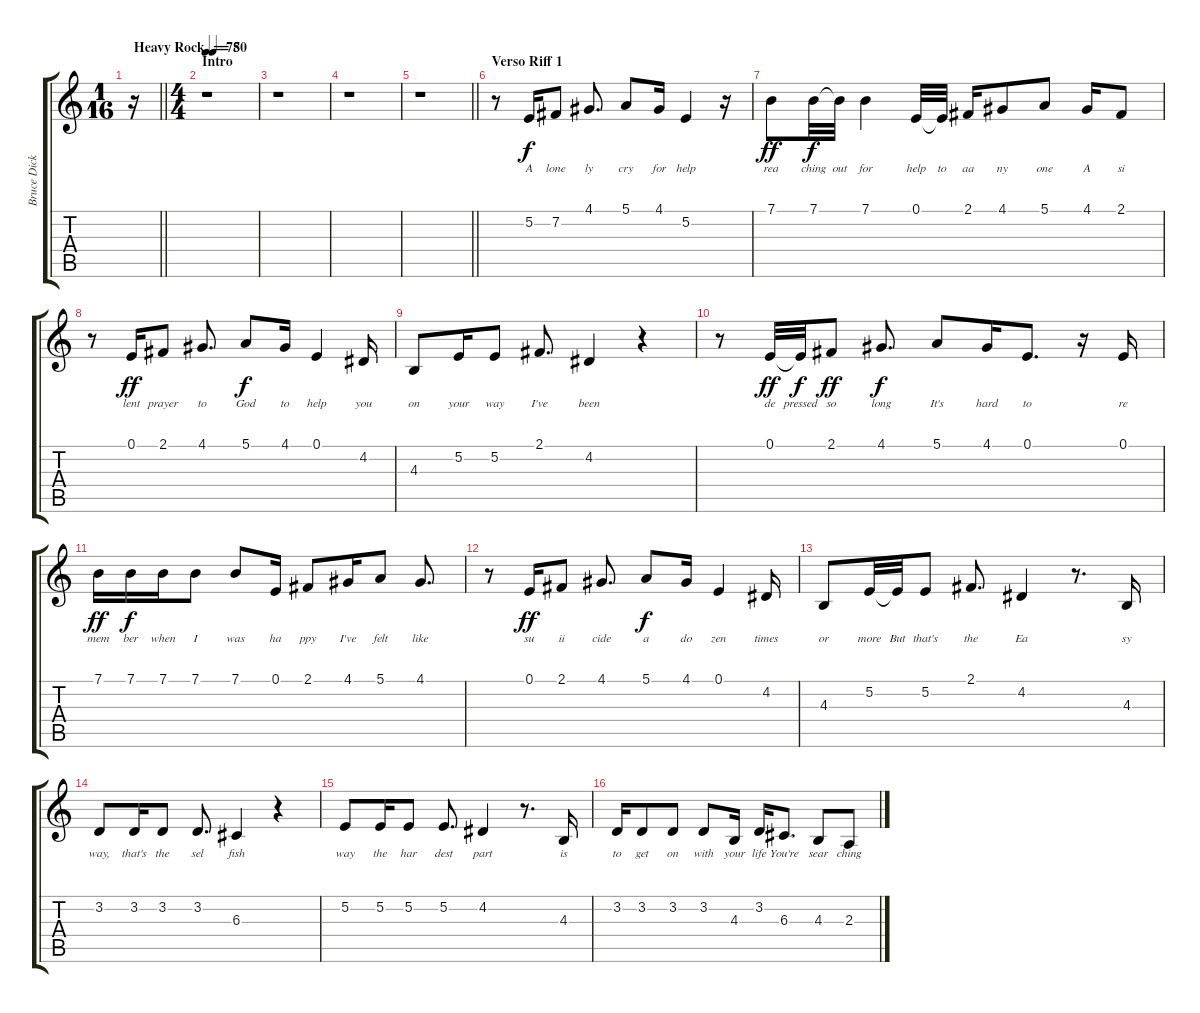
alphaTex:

\track ("Bruce Dickinson" "Bruce Dick") {instrument lead2sawtooth}
\staff {score tabs}
\tuning (E4 B3 G3 D3 A2 E2) {hide}
\ts (1 16)
\tempo (80 "Heavy Rock")
\clef g2
\barLineRight lightlight
\ks c
r.16{dy f instrument lead2sawtooth} |
\ts (4 4)
\section ("" "Intro")
\tempo 75
r.1 |
r.1 |
r.1 |
\barLineRight lightlight
r.1 |
\section ("" "Verso Riff 1")
r.8 5.2.16{lyrics (0 "A") lyrics (1 "") lyrics (2 "") lyrics (3 "") lyrics (4 "")} 7.2.8{lyrics (0 "lone") lyrics (1 "") lyrics (2 "") lyrics (3 "") lyrics (4 "")} 4.1.8{d lyrics (0 "ly") lyrics (1 "") lyrics (2 "") lyrics (3 "") lyrics (4 "")} 5.1.8{lyrics (0 "cry") lyrics (1 "") lyrics (2 "") lyrics (3 "") lyrics (4 "")} 4.1.16{lyrics (0 "for") lyrics (1 "") lyrics (2 "") lyrics (3 "") lyrics (4 "")} 5.2.4{lyrics (0 "help") lyrics (1 "") lyrics (2 "") lyrics (3 "") lyrics (4 "")} r.16 |
7.1.8{lyrics (0 "rea") lyrics (1 "") lyrics (2 "") lyrics (3 "") lyrics (4 "") dy ff} 7.1.32{lyrics (0 "ching") lyrics (1 "") lyrics (2 "") lyrics (3 "") lyrics (4 "") dy f} 7.1{t}.32{lyrics (0 "out") lyrics (1 "") lyrics (2 "") lyrics (3 "") lyrics (4 "")} 7.1.4{lyrics (0 "for") lyrics (1 "") lyrics (2 "") lyrics (3 "") lyrics (4 "")} 0.1.32{lyrics (0 "help") lyrics (1 "") lyrics (2 "") lyrics (3 "") lyrics (4 "")} 0.1{t}.32{lyrics (0 "to") lyrics (1 "") lyrics (2 "") lyrics (3 "") lyrics (4 "")} 2.1.16{lyrics (0 "aa") lyrics (1 "") lyrics (2 "") lyrics (3 "") lyrics (4 "")} 4.1.8{lyrics (0 "ny") lyrics (1 "") lyrics (2 "") lyrics (3 "") lyrics (4 "")} 5.1.8{lyrics (0 "one") lyrics (1 "") lyrics (2 "") lyrics (3 "") lyrics (4 "")} 4.1.16{lyrics (0 "A") lyrics (1 "") lyrics (2 "") lyrics (3 "") lyrics (4 "")} 2.1.8{lyrics (0 "si") lyrics (1 "") lyrics (2 "") lyrics (3 "") lyrics (4 "")} |
r.8 0.1.16{lyrics (0 "lent") lyrics (1 "") lyrics (2 "") lyrics (3 "") lyrics (4 "") dy ff} 2.1.8{lyrics (0 "prayer") lyrics (1 "") lyrics (2 "") lyrics (3 "") lyrics (4 "")} 4.1.8{d lyrics (0 "to") lyrics (1 "") lyrics (2 "") lyrics (3 "") lyrics (4 "")} 5.1.8{lyrics (0 "God") lyrics (1 "") lyrics (2 "") lyrics (3 "") lyrics (4 "") dy f} 4.1.16{lyrics (0 "to") lyrics (1 "") lyrics (2 "") lyrics (3 "") lyrics (4 "")} 0.1.4{lyrics (0 "help") lyrics (1 "") lyrics (2 "") lyrics (3 "") lyrics (4 "")} 4.2.16{lyrics (0 "you") lyrics (1 "") lyrics (2 "") lyrics (3 "") lyrics (4 "")} |
4.3.8{lyrics (0 "on") lyrics (1 "") lyrics (2 "") lyrics (3 "") lyrics (4 "")} 5.2.16{lyrics (0 "your") lyrics (1 "") lyrics (2 "") lyrics (3 "") lyrics (4 "")} 5.2.8{lyrics (0 "way") lyrics (1 "") lyrics (2 "") lyrics (3 "") lyrics (4 "")} 2.1.8{d lyrics (0 "I've") lyrics (1 "") lyrics (2 "") lyrics (3 "") lyrics (4 "")} 4.2.4{lyrics (0 "been") lyrics (1 "") lyrics (2 "") lyrics (3 "") lyrics (4 "")} r.4 |
r.8 0.1.32{lyrics (0 "de") lyrics (1 "") lyrics (2 "") lyrics (3 "") lyrics (4 "") dy ff} 0.1{t}.32{lyrics (0 "pressed") lyrics (1 "") lyrics (2 "") lyrics (3 "") lyrics (4 "") dy f} 2.1.8{lyrics (0 "so") lyrics (1 "") lyrics (2 "") lyrics (3 "") lyrics (4 "") dy ff} 4.1.8{d lyrics (0 "long") lyrics (1 "") lyrics (2 "") lyrics (3 "") lyrics (4 "") dy f} 5.1.8{lyrics (0 "It's") lyrics (1 "") lyrics (2 "") lyrics (3 "") lyrics (4 "")} 4.1.16{lyrics (0 "hard") lyrics (1 "") lyrics (2 "") lyrics (3 "") lyrics (4 "")} 0.1.8{d lyrics (0 "to") lyrics (1 "") lyrics (2 "") lyrics (3 "") lyrics (4 "")} r.16 0.1.16{lyrics (0 "re") lyrics (1 "") lyrics (2 "") lyrics (3 "") lyrics (4 "")} |
7.1.16{lyrics (0 "mem") lyrics (1 "") lyrics (2 "") lyrics (3 "") lyrics (4 "") dy ff} 7.1.16{lyrics (0 "ber") lyrics (1 "") lyrics (2 "") lyrics (3 "") lyrics (4 "") dy f} 7.1.16{lyrics (0 "when") lyrics (1 "") lyrics (2 "") lyrics (3 "") lyrics (4 "")} 7.1.8{lyrics (0 "I") lyrics (1 "") lyrics (2 "") lyrics (3 "") lyrics (4 "")} 7.1.8{lyrics (0 "was") lyrics (1 "") lyrics (2 "") lyrics (3 "") lyrics (4 "")} 0.1.16{lyrics (0 "ha") lyrics (1 "") lyrics (2 "") lyrics (3 "") lyrics (4 "")} 2.1.8{lyrics (0 "ppy") lyrics (1 "") lyrics (2 "") lyrics (3 "") lyrics (4 "")} 4.1.16{lyrics (0 "I've") lyrics (1 "") lyrics (2 "") lyrics (3 "") lyrics (4 "")} 5.1.8{lyrics (0 "felt") lyrics (1 "") lyrics (2 "") lyrics (3 "") lyrics (4 "")} 4.1.8{d lyrics (0 "like") lyrics (1 "") lyrics (2 "") lyrics (3 "") lyrics (4 "")} |
r.8 0.1.16{lyrics (0 "su") lyrics (1 "") lyrics (2 "") lyrics (3 "") lyrics (4 "") dy ff} 2.1.8{lyrics (0 "ii") lyrics (1 "") lyrics (2 "") lyrics (3 "") lyrics (4 "")} 4.1.8{d lyrics (0 "cide") lyrics (1 "") lyrics (2 "") lyrics (3 "") lyrics (4 "")} 5.1.8{lyrics (0 "a") lyrics (1 "") lyrics (2 "") lyrics (3 "") lyrics (4 "") dy f} 4.1.16{lyrics (0 "do") lyrics (1 "") lyrics (2 "") lyrics (3 "") lyrics (4 "")} 0.1.4{lyrics (0 "zen") lyrics (1 "") lyrics (2 "") lyrics (3 "") lyrics (4 "")} 4.2.16{lyrics (0 "times") lyrics (1 "") lyrics (2 "") lyrics (3 "") lyrics (4 "")} |
4.3.8{lyrics (0 "or") lyrics (1 "") lyrics (2 "") lyrics (3 "") lyrics (4 "")} 5.2.32{lyrics (0 "more") lyrics (1 "") lyrics (2 "") lyrics (3 "") lyrics (4 "")} 5.2{t}.32{lyrics (0 "But") lyrics (1 "") lyrics (2 "") lyrics (3 "") lyrics (4 "")} 5.2.8{lyrics (0 "that's") lyrics (1 "") lyrics (2 "") lyrics (3 "") lyrics (4 "")} 2.1.8{d lyrics (0 "the") lyrics (1 "") lyrics (2 "") lyrics (3 "") lyrics (4 "")} 4.2.4{lyrics (0 "Ea") lyrics (1 "") lyrics (2 "") lyrics (3 "") lyrics (4 "")} r.8{d} 4.3.16{lyrics (0 "sy") lyrics (1 "") lyrics (2 "") lyrics (3 "") lyrics (4 "")} |
3.2.8{lyrics (0 "way,") lyrics (1 "") lyrics (2 "") lyrics (3 "") lyrics (4 "")} 3.2.16{lyrics (0 "that's") lyrics (1 "") lyrics (2 "") lyrics (3 "") lyrics (4 "")} 3.2.8{lyrics (0 "the") lyrics (1 "") lyrics (2 "") lyrics (3 "") lyrics (4 "")} 3.2.8{d lyrics (0 "sel") lyrics (1 "") lyrics (2 "") lyrics (3 "") lyrics (4 "")} 6.3.4{lyrics (0 "fish") lyrics (1 "") lyrics (2 "") lyrics (3 "") lyrics (4 "")} r.4 |
5.2.8{lyrics (0 "way") lyrics (1 "") lyrics (2 "") lyrics (3 "") lyrics (4 "")} 5.2.16{lyrics (0 "the") lyrics (1 "") lyrics (2 "") lyrics (3 "") lyrics (4 "")} 5.2.8{lyrics (0 "har") lyrics (1 "") lyrics (2 "") lyrics (3 "") lyrics (4 "")} 5.2.8{d lyrics (0 "dest") lyrics (1 "") lyrics (2 "") lyrics (3 "") lyrics (4 "")} 4.2.4{lyrics (0 "part") lyrics (1 "") lyrics (2 "") lyrics (3 "") lyrics (4 "")} r.8{d} 4.3.16{lyrics (0 "is") lyrics (1 "") lyrics (2 "") lyrics (3 "") lyrics (4 "")} |
3.2.16{lyrics (0 "to") lyrics (1 "") lyrics (2 "") lyrics (3 "") lyrics (4 "")} 3.2.8{lyrics (0 "get") lyrics (1 "") lyrics (2 "") lyrics (3 "") lyrics (4 "")} 3.2.8{lyrics (0 "on") lyrics (1 "") lyrics (2 "") lyrics (3 "") lyrics (4 "")} 3.2.8{lyrics (0 "with") lyrics (1 "") lyrics (2 "") lyrics (3 "") lyrics (4 "")} 4.3.16{lyrics (0 "your") lyrics (1 "") lyrics (2 "") lyrics (3 "") lyrics (4 "")} 3.2.16{lyrics (0 "life") lyrics (1 "") lyrics (2 "") lyrics (3 "") lyrics (4 "")} 6.3.8{d lyrics (0 "You're") lyrics (1 "") lyrics (2 "") lyrics (3 "") lyrics (4 "")} 4.3.8{lyrics (0 "sear") lyrics (1 "") lyrics (2 "") lyrics (3 "") lyrics (4 "")} 2.3.8{lyrics (0 "ching") lyrics (1 "") lyrics (2 "") lyrics (3 "") lyrics (4 "")}
